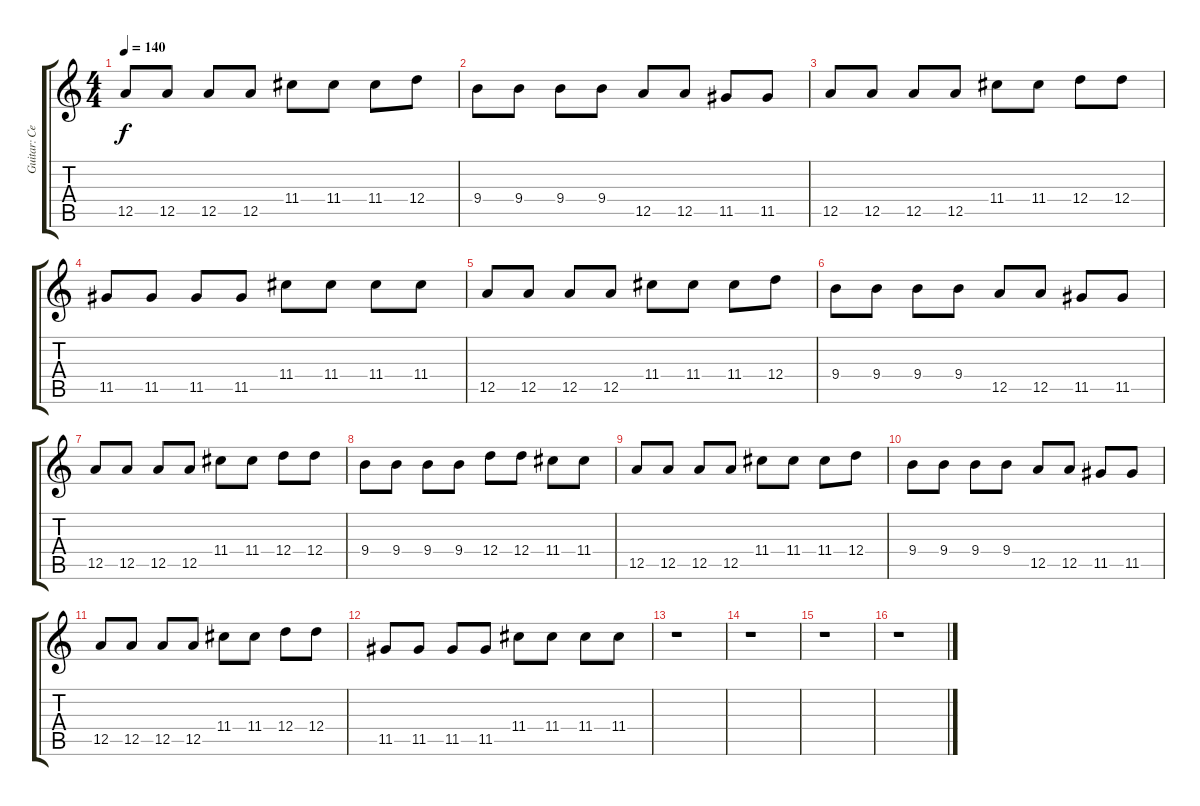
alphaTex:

\track ("Guitar: Серёга" "Guitar: Се") {instrument distortionguitar}
\staff {score tabs}
\tuning (E4 B3 G3 D3 A2 E2) {hide}
\ts (4 4)
\tempo 140
\clef g2
\ks c
12.5.8{dy f} 12.5.8 12.5.8 12.5.8 11.4.8 11.4.8 11.4.8 12.4.8 |
9.4.8 9.4.8 9.4.8 9.4.8 12.5.8 12.5.8 11.5.8 11.5.8 |
12.5.8 12.5.8 12.5.8 12.5.8 11.4.8 11.4.8 12.4.8 12.4.8 |
11.5.8 11.5.8 11.5.8 11.5.8 11.4.8 11.4.8 11.4.8 11.4.8 |
12.5.8 12.5.8 12.5.8 12.5.8 11.4.8 11.4.8 11.4.8 12.4.8 |
9.4.8 9.4.8 9.4.8 9.4.8 12.5.8 12.5.8 11.5.8 11.5.8 |
12.5.8 12.5.8 12.5.8 12.5.8 11.4.8 11.4.8 12.4.8 12.4.8 |
9.4.8 9.4.8 9.4.8 9.4.8 12.4.8 12.4.8 11.4.8 11.4.8 |
12.5.8 12.5.8 12.5.8 12.5.8 11.4.8 11.4.8 11.4.8 12.4.8 |
9.4.8 9.4.8 9.4.8 9.4.8 12.5.8 12.5.8 11.5.8 11.5.8 |
12.5.8 12.5.8 12.5.8 12.5.8 11.4.8 11.4.8 12.4.8 12.4.8 |
11.5.8 11.5.8 11.5.8 11.5.8 11.4.8 11.4.8 11.4.8 11.4.8 |
r.1 |
r.1 |
r.1 |
r.1
